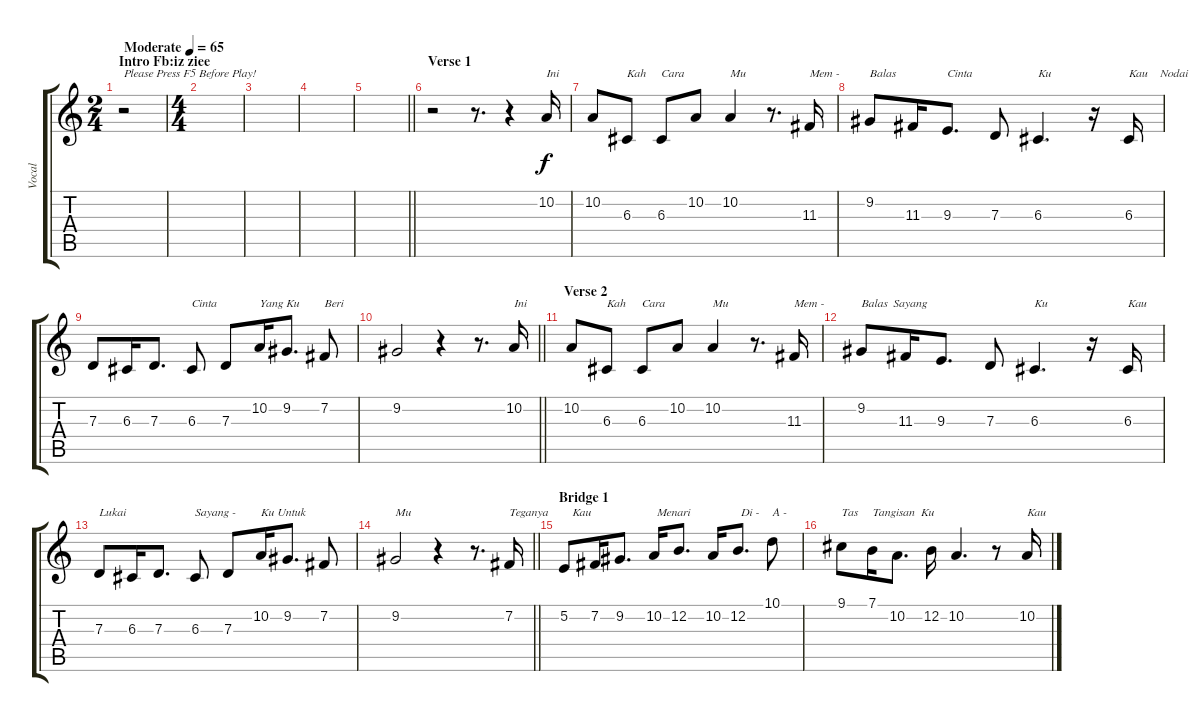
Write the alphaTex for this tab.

\track ("Vocal" "Vocal") {instrument lead1square}
\staff {score tabs}
\tuning (E4 B3 G3 D3 A2 E2) {hide}
\ts (2 4)
\section ("" "Intro Fb:iz ziee")
\tempo (65 "Moderate")
\clef g2
\ks c
r.2{txt "Please Press F5 Before Play!" dy f instrument lead1square} |
\ts (4 4)
|
|
|
\barLineRight lightlight
|
\section ("" "Verse 1")
r.2 r.8{d} r.4 10.2.16{txt "Ini"} |
10.2.8 6.3.8{txt "Kah"} 6.3.8{txt "Cara"} 10.2.8 10.2.4{txt "Mu"} r.8{d} 11.3.16{txt "Mem -"} |
9.2.8{txt "Balas    "} 11.3.16 9.3.8{d txt "Cinta"} 7.3.8 6.3.4{d txt "Ku"} r.16 6.3.16{txt "Kau    Nodai "} |
7.3.8 6.3.16 7.3.8{d} 6.3.8{txt "Cinta "} 7.3.8 10.2.16{txt "Yang Ku "} 9.2.8{d} 7.2.8{txt "Beri"} |
\barLineRight lightlight
9.2.2 r.4 r.8{d} 10.2.16{txt "Ini"} |
\section ("" "Verse 2")
10.2.8 6.3.8{txt "Kah"} 6.3.8{txt "Cara"} 10.2.8 10.2.4{txt "Mu"} r.8{d} 11.3.16{txt "Mem -"} |
9.2.8{txt "Balas  Sayang"} 11.3.16 9.3.8{d} 7.3.8 6.3.4{d txt "Ku"} r.16 6.3.16{txt "Kau "} |
7.3.8{txt "Lukai "} 6.3.16 7.3.8{d} 6.3.8{txt "Sayang -"} 7.3.8 10.2.16{txt "Ku Untuk"} 9.2.8{d} 7.2.8 |
\barLineRight lightlight
9.2.2{txt "Mu"} r.4 r.8{d} 7.2.16{txt "Teganya        Kau"} |
\section ("" "Bridge 1")
5.2.8 7.2.16 9.2.8{d} 10.2.16{txt " Menari"} 12.2.8{d} 10.2.16 12.2.8{d txt " Di -"} 10.1.8{txt "A -"} |
9.1.8{txt "Tas "} 7.1.16{txt "Tangisan  Ku"} 10.2.8{d} 12.2.16 10.2.4{d} r.8 10.2.16{txt "Kau "}
